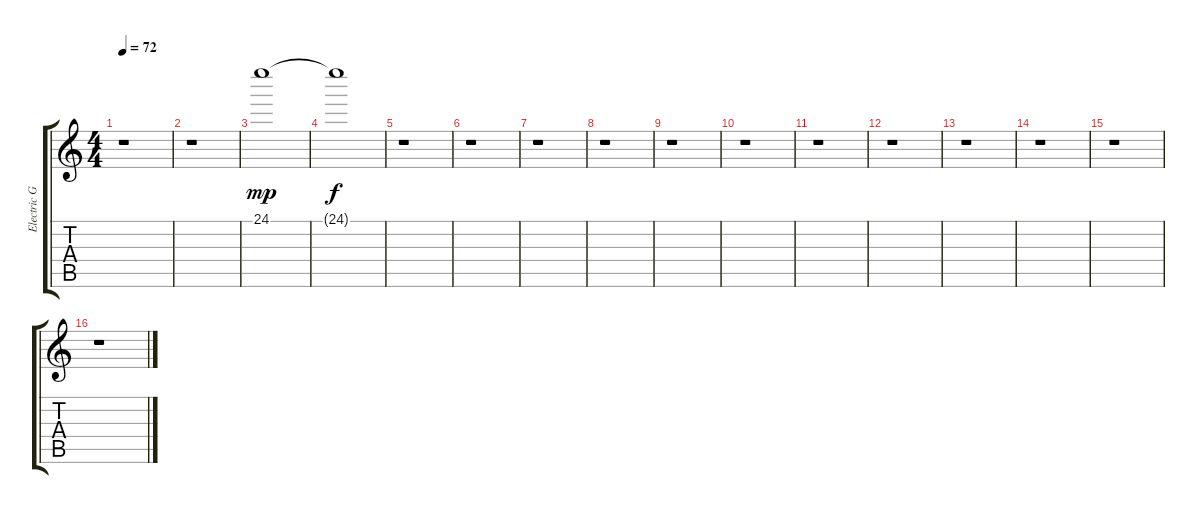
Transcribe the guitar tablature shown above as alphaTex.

\track ("Electric Guitar" "Electric G") {instrument overdrivenguitar}
\staff {score tabs}
\tuning (E4 B3 G3 D3 A2 E2) {hide}
\ts (4 4)
\tempo 72
\clef g2
\ks c
r.1{dy f} |
r.1 |
24.1.1{dy mp} |
24.1{t}.1{dy f} |
r.1 |
r.1 |
r.1 |
r.1 |
r.1 |
r.1 |
r.1 |
r.1 |
r.1 |
r.1 |
r.1 |
r.1
